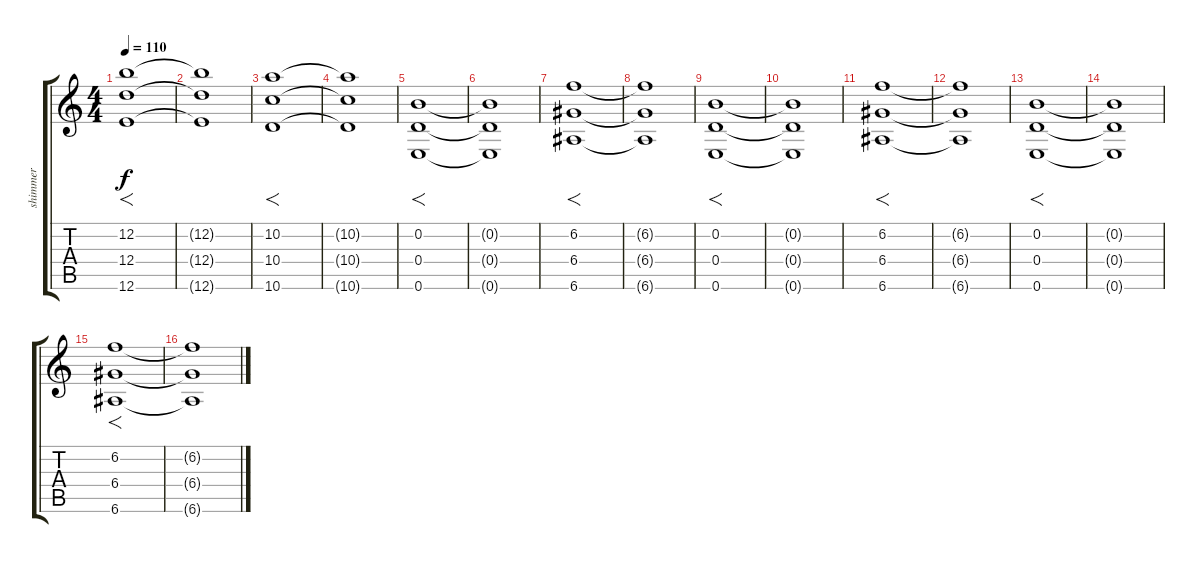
\track ("shimmer" "shimmer") {instrument guitarharmonics}
\staff {score tabs}
\tuning (E4 B3 G3 D3 A2 E2) {hide}
\ts (4 4)
\tempo 110
\clef g2
\ks c
(12.2 12.4 12.6).1{f dy f instrument guitarharmonics} |
(12.2{t} 12.4{t} 12.6{t}).1 |
(10.2 10.4 10.6).1{f} |
(10.2{t} 10.4{t} 10.6{t}).1 |
(0.2 0.4 0.6).1{f} |
(0.2{t} 0.4{t} 0.6{t}).1 |
(6.2 6.4 6.6).1{f} |
(6.2{t} 6.4{t} 6.6{t}).1 |
(0.2 0.4 0.6).1{f} |
(0.2{t} 0.4{t} 0.6{t}).1 |
(6.2 6.4 6.6).1{f} |
(6.2{t} 6.4{t} 6.6{t}).1 |
(0.2 0.4 0.6).1{f} |
(0.2{t} 0.4{t} 0.6{t}).1 |
(6.2 6.4 6.6).1{f} |
(6.2{t} 6.4{t} 6.6{t}).1
